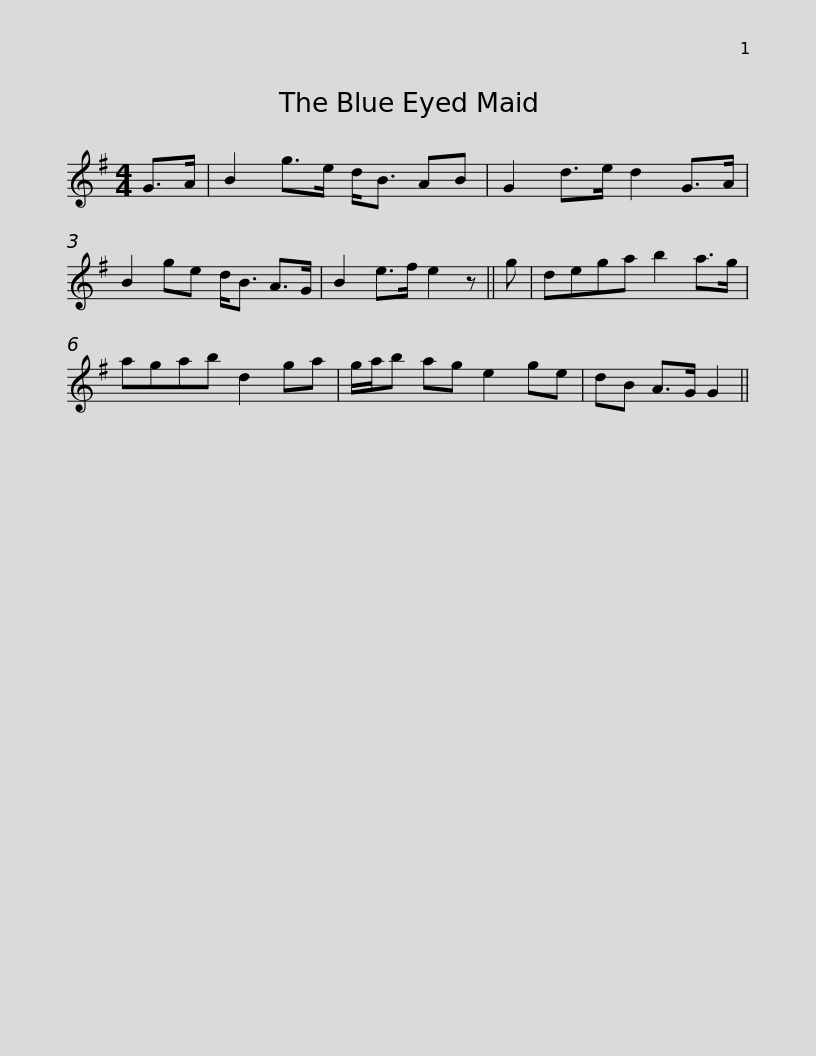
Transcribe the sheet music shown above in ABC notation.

X:1
L:1/8
M:4/4
I:linebreak $
K:G
V:1 treble
V:1
 G>A | B2 g>e d<B AB | G2 d>e d2 G>A | B2 ge d<B A>G | B2 e>f e2 z || %5
 g | dega b2 a>g |$ agab d2 ga | g/a/b ag e2 ge | dB A>G G2 || %10
